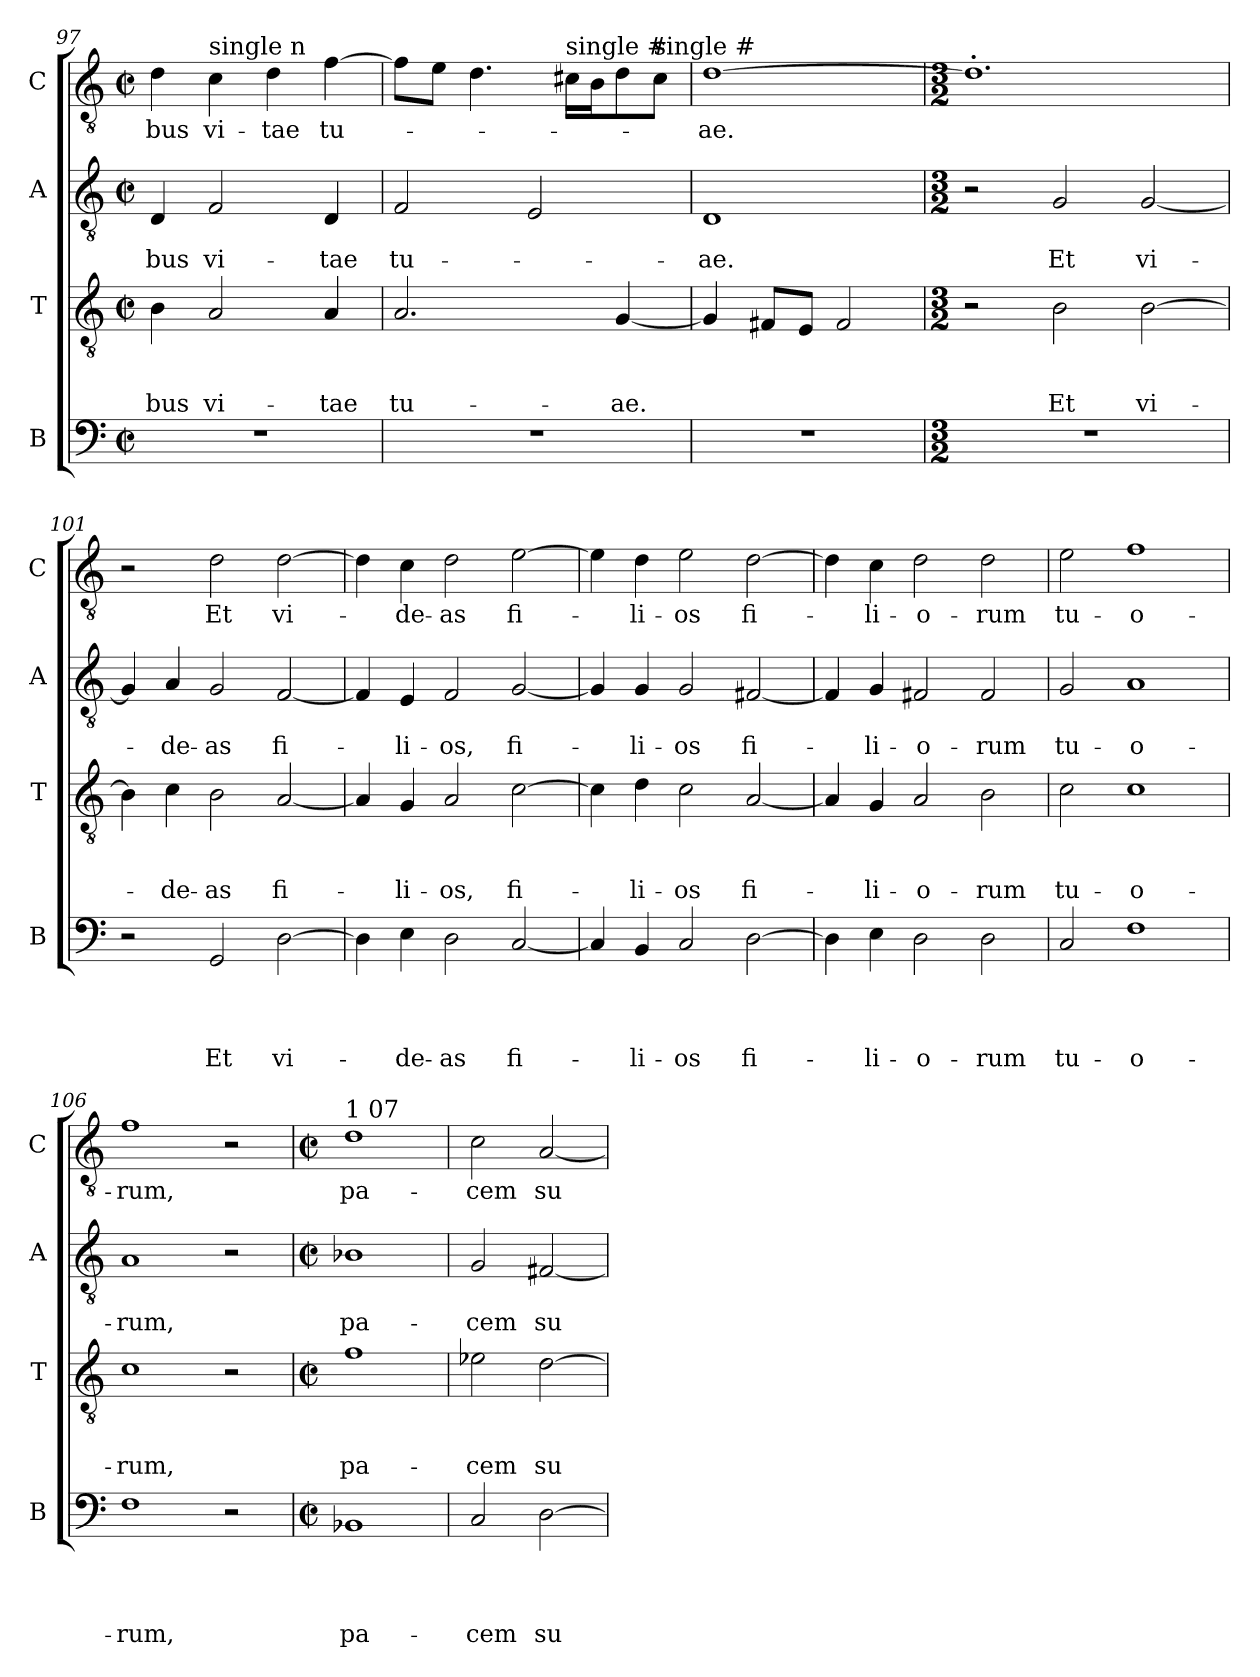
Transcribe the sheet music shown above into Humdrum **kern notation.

**kern	**text	**text	**text	**text	**kern	**text	**text	**text	**kern	**text	**text	**kern	**text
*part4	*part4	*part4	*part4	*part4	*part3	*part3	*part3	*part3	*part2	*part2	*part2	*part1	*part1
*staff4	*staff4	*staff4	*staff4	*staff4	*staff3	*staff3	*staff3	*staff3	*staff2	*staff2	*staff2	*staff1	*staff1
*I"B	*	*	*	*	*I"T	*	*	*	*I"A	*	*	*I"C	*
*I'B	*	*	*	*	*I'T	*	*	*	*I'A	*	*	*I'C	*
*clefF4	*	*	*	*	*clefGv2	*	*	*	*clefGv2	*	*	*clefGv2	*
*k[]	*	*	*	*	*k[]	*	*	*	*k[]	*	*	*k[]	*
*C:	*	*	*	*	*C:	*	*	*	*C:	*	*	*C:	*
*M2/2	*	*	*	*	*M2/2	*	*	*	*M2/2	*	*	*M2/2	*
*met(c|)	*	*	*	*	*met(c|)	*	*	*	*met(c|)	*	*	*met(c|)	*
=97	=97	=97	=97	=97	=97	=97	=97	=97	=97	=97	=97	=97	=97
!	!	!	!	!	!	!	!	!LO:LY:b	!	!	!LO:LY:b	!	!LO:LY:b
1r	.	.	.	.	4B\	.	.	-bus	4D/	.	-bus	4d\	-bus
!	!	!	!	!	!	!	!	!	!	!	!	!LO:TX:a:t=single n	!
!	!	!	!	!	!	!	!	!LO:LY:b	!	!	!LO:LY:b	!	!LO:LY:b
.	.	.	.	.	2A/	.	.	vi-	2F/	.	vi-	4c\	vi-
!	!	!	!	!	!	!	!	!	!	!	!	!	!LO:LY:b
.	.	.	.	.	.	.	.	.	.	.	.	4d\	-tae
!	!	!	!	!	!	!	!	!LO:LY:b	!	!	!LO:LY:b	!	!LO:LY:b
.	.	.	.	.	4A/	.	.	-tae	4D/	.	-tae	[>4f\	tu-
=98	=98	=98	=98	=98	=98	=98	=98	=98	=98	=98	=98	=98	=98
!	!	!	!	!	!	!	!	!LO:LY:b	!	!	!LO:LY:b	!	!
1r	.	.	.	.	2.A/	.	.	tu-	2F/	.	tu-	8f\L]	.
.	.	.	.	.	.	.	.	.	.	.	.	8e\J	.
.	.	.	.	.	.	.	.	.	.	.	.	4.d\	.
.	.	.	.	.	.	.	.	.	2E/	.	.	.	.
!	!	!	!	!	!	!	!	!	!	!	!	!LO:TX:a:t=single #	!
.	.	.	.	.	.	.	.	.	.	.	.	16c#\LL	.
.	.	.	.	.	.	.	.	.	.	.	.	16B\J	.
!	!	!	!	!	!	!	!	!LO:LY:b	!	!	!	!	!
.	.	.	.	.	[>4G/	.	.	-ae.	.	.	.	8d\	.
!	!	!	!	!	!	!	!	!	!	!	!	!LO:TX:a:t=single #	!
.	.	.	.	.	.	.	.	.	.	.	.	8c#\J	.
!!LO:PB:g=z
=99	=99	=99	=99	=99	=99	=99	=99	=99	=99	=99	=99	=99	=99
!	!	!	!	!	!	!	!	!	!	!	!LO:LY:b	!	!LO:LY:b
1r	.	.	.	.	4G/]	.	.	.	1D	.	-ae.	[>1d	-ae.
.	.	.	.	.	8F#X/L	.	.	.	.	.	.	.	.
.	.	.	.	.	8E/J	.	.	.	.	.	.	.	.
.	.	.	.	.	2F#/	.	.	.	.	.	.	.	.
=100!	=100!	=100!	=100!	=100!	=100!	=100!	=100!	=100!	=100!	=100!	=100!	=100!	=100!
*M3/2	*	*	*	*	*M3/2	*	*	*	*M3/2	*	*	*M3/2	*
1.r	.	.	.	.	2r	.	.	.	2r	.	.	1.d'>]	.
!	!	!	!	!	!	!	!	!LO:LY:b	!	!	!LO:LY:b	!	!
.	.	.	.	.	2B\	.	.	Et	2G/	.	Et	.	.
!	!	!	!	!	!	!	!	!LO:LY:b	!	!	!LO:LY:b	!	!
.	.	.	.	.	[>2B\	.	.	vi-	[<2G/	.	vi-	.	.
=101	=101	=101	=101	=101	=101	=101	=101	=101	=101	=101	=101	=101	=101
2r	.	.	.	.	4B\]	.	.	.	4G/]	.	.	2r	.
!	!	!	!	!	!	!	!	!LO:LY:b	!	!	!LO:LY:b	!	!
.	.	.	.	.	4c\	.	.	-de-	4A/	.	-de-	.	.
!	!	!	!	!LO:LY:b	!	!	!	!LO:LY:b	!	!	!LO:LY:b	!	!LO:LY:b
2GG/	.	.	.	Et	2B\	.	.	-as	2G/	.	-as	2d\	Et
!	!	!	!	!LO:LY:b	!	!	!	!LO:LY:b	!	!	!LO:LY:b	!	!LO:LY:b
[>2D\	.	.	.	vi-	[<2A/	.	.	fi-	[<2F/	.	fi-	[>2d\	vi-
=102	=102	=102	=102	=102	=102	=102	=102	=102	=102	=102	=102	=102	=102
4D\]	.	.	.	.	4A/]	.	.	.	4F/]	.	.	4d\]	.
!	!	!	!	!LO:LY:b	!	!	!	!LO:LY:b	!	!	!LO:LY:b	!	!LO:LY:b
4E\	.	.	.	-de-	4G/	.	.	-li-	4E/	.	-li-	4c\	-de-
!	!	!	!	!LO:LY:b	!	!	!	!LO:LY:b	!	!	!LO:LY:b	!	!LO:LY:b
2D\	.	.	.	-as	2A/	.	.	-os,	2F/	.	-os,	2d\	-as
!	!	!	!	!LO:LY:b	!	!	!	!LO:LY:b	!	!	!LO:LY:b	!	!LO:LY:b
[<2C/	.	.	.	fi-	[>2c\	.	.	fi-	[<2G/	.	fi-	[>2e\	fi-
=103	=103	=103	=103	=103	=103	=103	=103	=103	=103	=103	=103	=103	=103
4C/]	.	.	.	.	4c\]	.	.	.	4G/]	.	.	4e\]	.
!	!	!	!	!LO:LY:b	!	!	!	!LO:LY:b	!	!	!LO:LY:b	!	!LO:LY:b
4BB/	.	.	.	-li-	4d\	.	.	-li-	4G/	.	-li-	4d\	-li-
!	!	!	!	!LO:LY:b	!	!	!	!LO:LY:b	!	!	!LO:LY:b	!	!LO:LY:b
2C/	.	.	.	-os	2c\	.	.	-os	2G/	.	-os	2e\	-os
!	!	!	!	!LO:LY:b	!	!	!	!LO:LY:b	!	!	!LO:LY:b	!	!LO:LY:b
[>2D\	.	.	.	fi-	[<2A/	.	.	fi-	[<2F#X/	.	fi-	[>2d\	fi-
=104	=104	=104	=104	=104	=104	=104	=104	=104	=104	=104	=104	=104	=104
4D\]	.	.	.	.	4A/]	.	.	.	4F#/]	.	.	4d\]	.
!	!	!	!	!LO:LY:b	!	!	!	!LO:LY:b	!	!	!LO:LY:b	!	!LO:LY:b
4E\	.	.	.	-li-	4G/	.	.	-li-	4G/	.	-li-	4c\	-li-
!	!	!	!	!LO:LY:b	!	!	!	!LO:LY:b	!	!	!LO:LY:b	!	!LO:LY:b
2D\	.	.	.	-o-	2A/	.	.	-o-	2F#X/	.	-o-	2d\	-o-
!	!	!	!	!LO:LY:b	!	!	!	!LO:LY:b	!	!	!LO:LY:b	!	!LO:LY:b
2D\	.	.	.	-rum	2B\	.	.	-rum	2F#/	.	-rum	2d\	-rum
=105	=105	=105	=105	=105	=105	=105	=105	=105	=105	=105	=105	=105	=105
!	!	!	!	!LO:LY:b	!	!	!	!LO:LY:b	!	!	!LO:LY:b	!	!LO:LY:b
2C/	.	.	.	tu-	2c\	.	.	tu-	2G/	.	tu-	2e\	tu-
!	!	!	!	!LO:LY:b	!	!	!	!LO:LY:b	!	!	!LO:LY:b	!	!LO:LY:b
1F	.	.	.	-o-	1c	.	.	-o-	1A	.	-o-	1f	-o-
=106	=106	=106	=106	=106	=106	=106	=106	=106	=106	=106	=106	=106	=106
!	!	!	!	!LO:LY:b	!	!	!	!LO:LY:b	!	!	!LO:LY:b	!	!LO:LY:b
1F	.	.	.	-rum,	1c	.	.	-rum,	1A	.	-rum,	1f	-rum,
2r	.	.	.	.	2r	.	.	.	2r	.	.	2r	.
!!LO:LB:g=z
=107!	=107!	=107!	=107!	=107!	=107!	=107!	=107!	=107!	=107!	=107!	=107!	=107!	=107!
*M2/2	*	*	*	*	*M2/2	*	*	*	*M2/2	*	*	*M2/2	*
*met(c|)	*	*	*	*	*met(c|)	*	*	*	*met(c|)	*	*	*met(c|)	*
!	!	!	!	!	!	!	!	!	!	!	!	!LO:TX:a:t=1 07	!
!	!	!	!	!LO:LY:b	!	!	!	!LO:LY:b	!	!	!LO:LY:b	!	!LO:LY:b
1BB-X	.	.	.	pa-	1f	.	.	pa-	1B-X	.	pa-	1d	pa-
=108	=108	=108	=108	=108	=108	=108	=108	=108	=108	=108	=108	=108	=108
!	!	!	!	!LO:LY:b	!	!	!	!LO:LY:b	!	!	!LO:LY:b	!	!LO:LY:b
2C/	.	.	.	-cem	2e-X\	.	.	-cem	2G/	.	-cem	2c\	-cem
!	!	!	!	!LO:LY:b	!	!	!	!LO:LY:b	!	!	!LO:LY:b	!	!LO:LY:b
[>2D\	.	.	.	su-	[>2d\	.	.	su-	[<2F#X/	.	su-	[<2A/	su-
=	=	=	=	=	=	=	=	=	=	=	=	=	=
*-	*-	*-	*-	*-	*-	*-	*-	*-	*-	*-	*-	*-	*-
